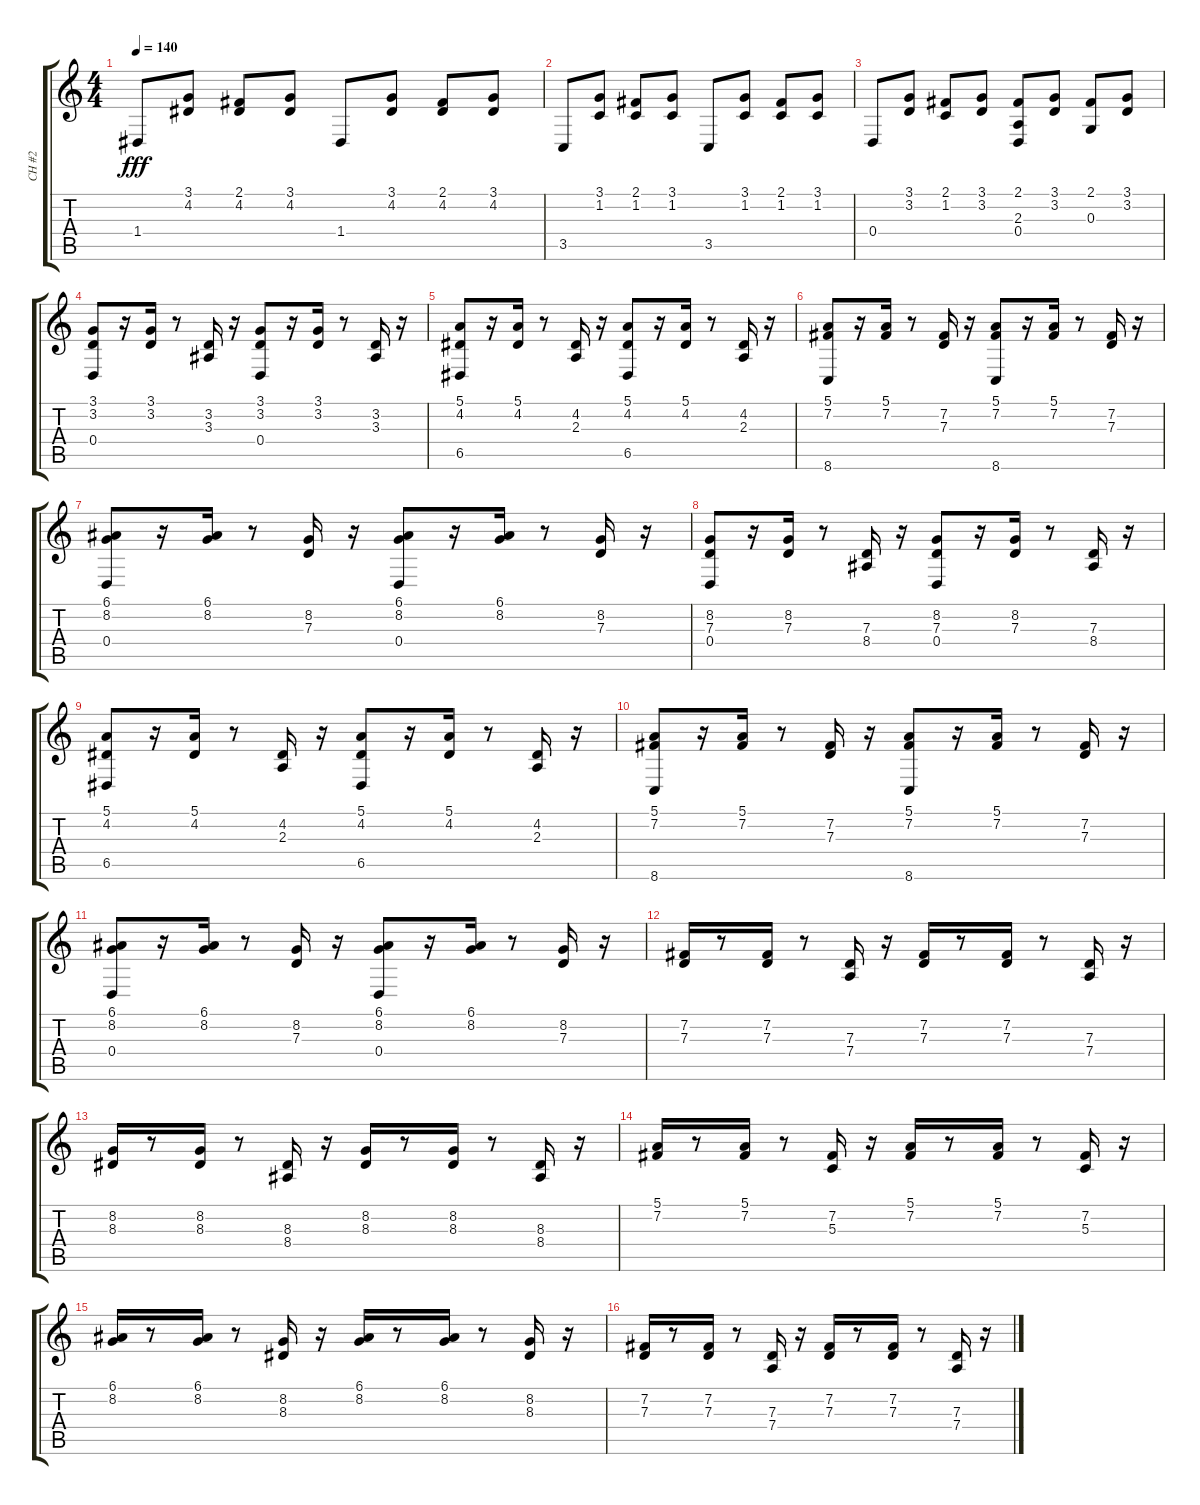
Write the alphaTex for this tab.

\track ("CH #2" "CH #2") {instrument stringensemble1}
\staff {score tabs}
\tuning (E4 B3 G3 D3 A2 E2) {hide}
\ts (4 4)
\tempo 140
\clef g2
\ks c
1.4.8{dy fff} (3.1 4.2).8 (2.1 4.2).8 (3.1 4.2).8 1.4.8 (3.1 4.2).8 (2.1 4.2).8 (3.1 4.2).8 |
3.5.8 (3.1 1.2).8 (2.1 1.2).8 (3.1 1.2).8 3.5.8 (3.1 1.2).8 (2.1 1.2).8 (3.1 1.2).8 |
0.4.8 (3.1 3.2).8 (2.1 1.2).8 (3.1 3.2).8 (2.1 2.3 0.4).8 (3.1 3.2).8 (2.1 0.3).8 (3.1 3.2).8 |
(3.1 3.2 0.4).8 r.16 (3.1 3.2).16 r.8 (3.2 3.3).16 r.16 (3.1 3.2 0.4).8 r.16 (3.1 3.2).16 r.8 (3.2 3.3).16 r.16 |
(5.1 4.2 6.5).8 r.16 (5.1 4.2).16 r.8 (4.2 2.3).16 r.16 (5.1 4.2 6.5).8 r.16 (5.1 4.2).16 r.8 (4.2 2.3).16 r.16 |
(5.1 7.2 8.6).8 r.16 (5.1 7.2).16 r.8 (7.2 7.3).16 r.16 (5.1 7.2 8.6).8 r.16 (5.1 7.2).16 r.8 (7.2 7.3).16 r.16 |
(6.1 8.2 0.4).8 r.16 (6.1 8.2).16 r.8 (8.2 7.3).16 r.16 (6.1 8.2 0.4).8 r.16 (6.1 8.2).16 r.8 (8.2 7.3).16 r.16 |
(8.2 7.3 0.4).8 r.16 (8.2 7.3).16 r.8 (7.3 8.4).16 r.16 (8.2 7.3 0.4).8 r.16 (8.2 7.3).16 r.8 (7.3 8.4).16 r.16 |
(5.1 4.2 6.5).8 r.16 (5.1 4.2).16 r.8 (4.2 2.3).16 r.16 (5.1 4.2 6.5).8 r.16 (5.1 4.2).16 r.8 (4.2 2.3).16 r.16 |
(5.1 7.2 8.6).8 r.16 (5.1 7.2).16 r.8 (7.2 7.3).16 r.16 (5.1 7.2 8.6).8 r.16 (5.1 7.2).16 r.8 (7.2 7.3).16 r.16 |
(6.1 8.2 0.4).8 r.16 (6.1 8.2).16 r.8 (8.2 7.3).16 r.16 (6.1 8.2 0.4).8 r.16 (6.1 8.2).16 r.8 (8.2 7.3).16 r.16 |
(7.2 7.3).16 r.8 (7.2 7.3).16 r.8 (7.3 7.4).16 r.16 (7.2 7.3).16 r.8 (7.2 7.3).16 r.8 (7.3 7.4).16 r.16 |
(8.2 8.3).16 r.8 (8.2 8.3).16 r.8 (8.3 8.4).16 r.16 (8.2 8.3).16 r.8 (8.2 8.3).16 r.8 (8.3 8.4).16 r.16 |
(5.1 7.2).16 r.8 (5.1 7.2).16 r.8 (7.2 5.3).16 r.16 (5.1 7.2).16 r.8 (5.1 7.2).16 r.8 (7.2 5.3).16 r.16 |
(6.1 8.2).16 r.8 (6.1 8.2).16 r.8 (8.2 8.3).16 r.16 (6.1 8.2).16 r.8 (6.1 8.2).16 r.8 (8.2 8.3).16 r.16 |
(7.2 7.3).16 r.8 (7.2 7.3).16 r.8 (7.3 7.4).16 r.16 (7.2 7.3).16 r.8 (7.2 7.3).16 r.8 (7.3 7.4).16 r.16
